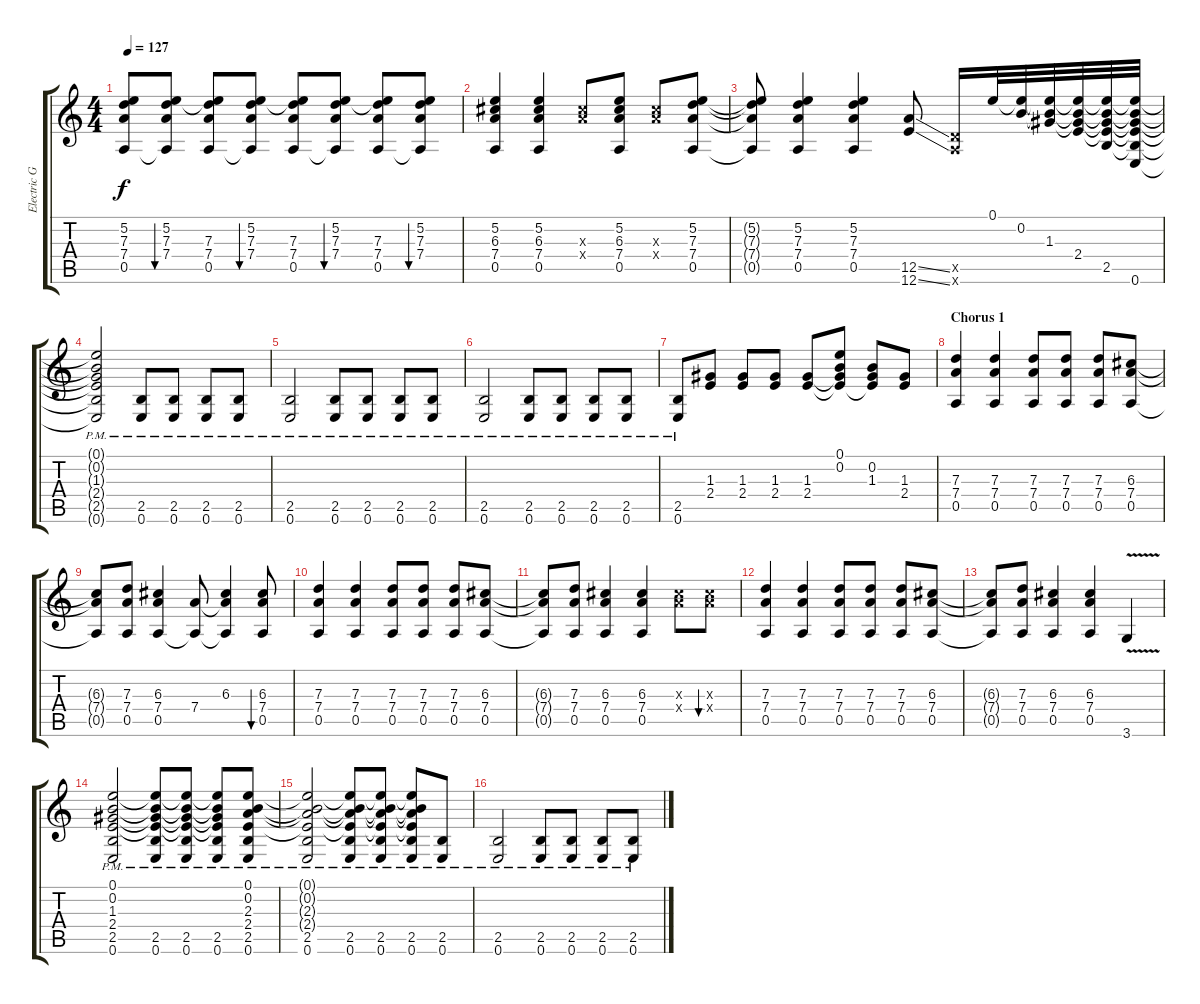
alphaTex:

\track ("Electric Guitar 1 (Left)" "Electric G") {instrument overdrivenguitar}
\staff {score tabs}
\tuning (E4 B3 G3 D3 A2 E2) {hide}
\ts (4 4)
\tempo 127
\clef g2
\ks c
(5.2{t} 7.3{t} 7.4{t} 0.5{t}).8{dy f} (5.2 7.3 7.4 0.5{t}).8{bu 120} (5.2{t} 7.3 7.4 0.5).8 (5.2 7.3 7.4 0.5{t}).8{bu 120} (5.2{t} 7.3 7.4 0.5).8 (5.2 7.3 7.4 0.5{t}).8{bu 120} (5.2{t} 7.3 7.4 0.5).8 (5.2 7.3 7.4 0.5{t}).8{bu 120} |
(5.2 6.3 7.4 0.5).4 (5.2 6.3 7.4 0.5).4 (6.3{x} 7.4{x}).8 (5.2 6.3 7.4 0.5).8 (6.3{x} 7.4{x}).8 (5.2 7.3 7.4 0.5).8 |
(5.2{t} 7.3{t} 7.4{t} 0.5{t}).8 (5.2 7.3 7.4 0.5).4 (5.2 7.3 7.4 0.5).4 (12.5{ss} 12.6{ss}).8 (5.5{x} 5.6{x}).16 0.1.32 (0.1{t} 0.2).32 (0.1{t} 0.2{t} 1.3).32 (0.1{t} 0.2{t} 1.3{t} 2.4).32 (0.1{t} 0.2{t} 1.3{t} 2.4{t} 2.5).32 (0.1{t} 0.2{t} 1.3{t} 2.4{t} 2.5{t} 0.6).32 |
(0.1{t} 0.2{t} 1.3{t} 2.4{t} 2.5{pm t} 0.6{t}).2 (2.5{pm} 0.6).8 (2.5{pm} 0.6).8 (2.5{pm} 0.6).8 (2.5{pm} 0.6).8 |
(2.5{pm} 0.6).2 (2.5{pm} 0.6).8 (2.5{pm} 0.6).8 (2.5{pm} 0.6).8 (2.5{pm} 0.6).8 |
(2.5{pm} 0.6).2 (2.5{pm} 0.6).8 (2.5{pm} 0.6).8 (2.5{pm} 0.6).8 (2.5{pm} 0.6).8 |
(2.5{pm} 0.6).8 (1.3 2.4).8 (1.3 2.4).8 (1.3 2.4).8 (1.3 2.4).8 (0.1 0.2 1.3{t} 2.4{t}).8 (0.2 1.3 2.4{t}).8 (1.3 2.4).8 |
\section ("" "Chorus 1")
(7.3 7.4 0.5).4 (7.3 7.4 0.5).4 (7.3 7.4 0.5).8 (7.3 7.4 0.5).8 (7.3 7.4 0.5).8 (6.3 7.4 0.5).8 |
(6.3{t} 7.4{t} 0.5{t}).8 (7.3 7.4 0.5).8 (6.3 7.4 0.5).4 (7.4 0.5{t}).8 (6.3 7.4{t} 0.5{t}).4 (6.3 7.4 0.5).8{bu 120} |
(7.3 7.4 0.5).4 (7.3 7.4 0.5).4 (7.3 7.4 0.5).8 (7.3 7.4 0.5).8 (7.3 7.4 0.5).8 (6.3 7.4 0.5).8 |
(6.3{t} 7.4{t} 0.5{t}).8 (7.3 7.4 0.5).8 (6.3 7.4 0.5).4 (6.3 7.4 0.5).4 (6.3{x} 7.4{x}).8 (6.3{x} 7.4{x}).8{bu 120} |
(7.3 7.4 0.5).4 (7.3 7.4 0.5).4 (7.3 7.4 0.5).8 (7.3 7.4 0.5).8 (7.3 7.4 0.5).8 (6.3 7.4 0.5).8 |
(6.3{t} 7.4{t} 0.5{t}).8 (7.3 7.4 0.5).8 (6.3 7.4 0.5).4 (6.3 7.4 0.5).4 3.6{v}.4 |
(0.1 0.2 1.3 2.4 2.5{pm} 0.6).2 (0.1{t} 0.2{t} 1.3{t} 2.4{t} 2.5{pm} 0.6).8 (0.1{t} 0.2{t} 1.3{t} 2.4{t} 2.5{pm} 0.6).8 (0.1{t} 0.2{t} 1.3{t} 2.4{t} 2.5{pm} 0.6).8 (0.1 0.2 2.3 2.4 2.5{pm} 0.6).8 |
(0.1{t} 0.2{t} 2.3{t} 2.4{t} 2.5{pm} 0.6).2 (0.1{t} 0.2{t} 2.3{t} 2.4{t} 2.5{pm} 0.6).8 (0.1{t} 0.2{t} 2.3{t} 2.4{t} 2.5{pm} 0.6).8 (0.1{t} 0.2{t} 2.3{t} 2.4{t} 2.5{pm} 0.6).8 (2.5{pm} 0.6).8 |
(2.5{pm} 0.6).2 (2.5{pm} 0.6).8 (2.5{pm} 0.6).8 (2.5{pm} 0.6).8 (2.5{pm} 0.6).8
